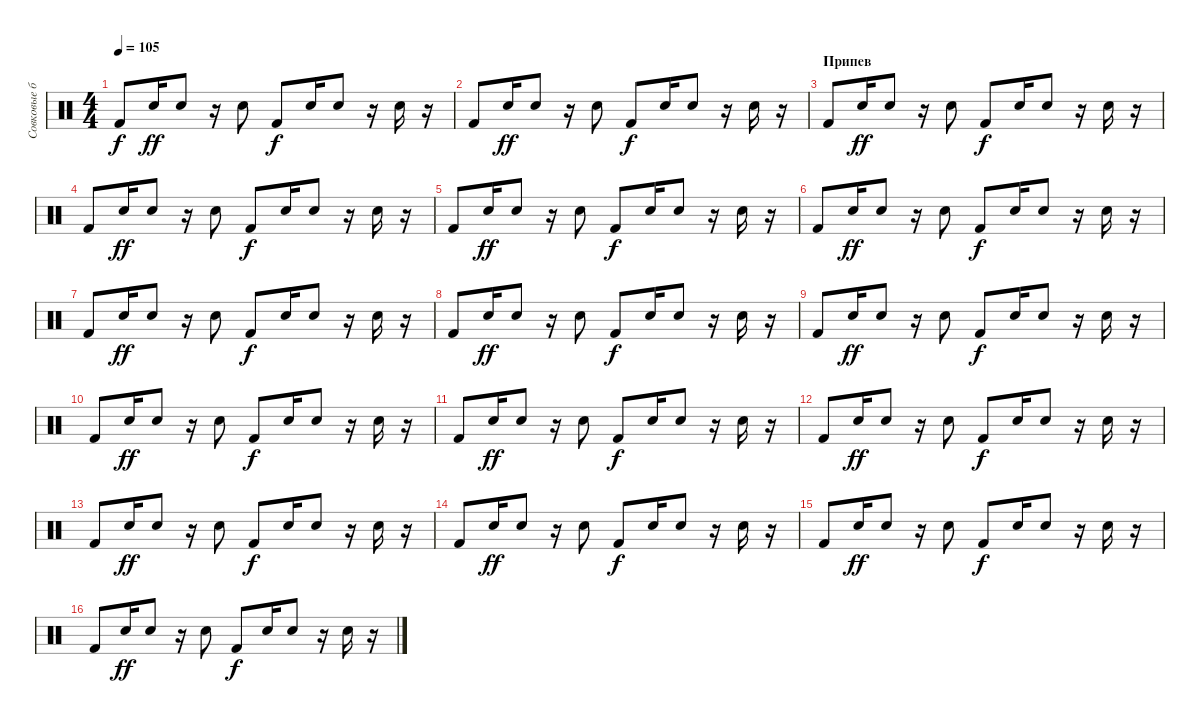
\track ("Совковые барабаны 1" "Совковые б") {instrument percussion}
\staff {score}
\articulation defaults
\ts (4 4)
\tempo 105
\clef neutral
\ks c "Kick (hit) 2".8{dy f} "Electric Snare (hit)".16{dy ff} "Electric Snare (hit)".8
r.16 "Electric Snare (hit)".8 "Kick (hit) 2".8{dy f} "Electric Snare (hit)".16 "Electric Snare (hit)".8 r.16 "Electric Snare (hit)".16 r.16 |
"Kick (hit) 2".8 "Electric Snare (hit)".16{dy ff} "Electric Snare (hit)".8 r.16 "Electric Snare (hit)".8 "Kick (hit) 2".8{dy f} "Electric Snare (hit)".16 "Electric Snare (hit)".8 r.16 "Electric Snare (hit)".16 r.16 |
\section ("" "Припев")
"Kick (hit) 2".8 "Electric Snare (hit)".16{dy ff} "Electric Snare (hit)".8 r.16 "Electric Snare (hit)".8 "Kick (hit) 2".8{dy f} "Electric Snare (hit)".16 "Electric Snare (hit)".8 r.16 "Electric Snare (hit)".16 r.16 |
"Kick (hit) 2".8 "Electric Snare (hit)".16{dy ff} "Electric Snare (hit)".8 r.16 "Electric Snare (hit)".8 "Kick (hit) 2".8{dy f} "Electric Snare (hit)".16 "Electric Snare (hit)".8 r.16 "Electric Snare (hit)".16 r.16 |
"Kick (hit) 2".8 "Electric Snare (hit)".16{dy ff} "Electric Snare (hit)".8 r.16 "Electric Snare (hit)".8 "Kick (hit) 2".8{dy f} "Electric Snare (hit)".16 "Electric Snare (hit)".8 r.16 "Electric Snare (hit)".16 r.16 |
"Kick (hit) 2".8 "Electric Snare (hit)".16{dy ff} "Electric Snare (hit)".8 r.16 "Electric Snare (hit)".8 "Kick (hit) 2".8{dy f} "Electric Snare (hit)".16 "Electric Snare (hit)".8 r.16 "Electric Snare (hit)".16 r.16 |
"Kick (hit) 2".8 "Electric Snare (hit)".16{dy ff} "Electric Snare (hit)".8 r.16 "Electric Snare (hit)".8 "Kick (hit) 2".8{dy f} "Electric Snare (hit)".16 "Electric Snare (hit)".8 r.16 "Electric Snare (hit)".16 r.16 |
"Kick (hit) 2".8 "Electric Snare (hit)".16{dy ff} "Electric Snare (hit)".8 r.16 "Electric Snare (hit)".8 "Kick (hit) 2".8{dy f} "Electric Snare (hit)".16 "Electric Snare (hit)".8 r.16 "Electric Snare (hit)".16 r.16 |
"Kick (hit) 2".8 "Electric Snare (hit)".16{dy ff} "Electric Snare (hit)".8 r.16 "Electric Snare (hit)".8 "Kick (hit) 2".8{dy f} "Electric Snare (hit)".16 "Electric Snare (hit)".8 r.16 "Electric Snare (hit)".16 r.16 |
"Kick (hit) 2".8 "Electric Snare (hit)".16{dy ff} "Electric Snare (hit)".8 r.16 "Electric Snare (hit)".8 "Kick (hit) 2".8{dy f} "Electric Snare (hit)".16 "Electric Snare (hit)".8 r.16 "Electric Snare (hit)".16 r.16 |
"Kick (hit) 2".8 "Electric Snare (hit)".16{dy ff} "Electric Snare (hit)".8 r.16 "Electric Snare (hit)".8 "Kick (hit) 2".8{dy f} "Electric Snare (hit)".16 "Electric Snare (hit)".8 r.16 "Electric Snare (hit)".16 r.16 |
"Kick (hit) 2".8 "Electric Snare (hit)".16{dy ff} "Electric Snare (hit)".8 r.16 "Electric Snare (hit)".8 "Kick (hit) 2".8{dy f} "Electric Snare (hit)".16 "Electric Snare (hit)".8 r.16 "Electric Snare (hit)".16 r.16 |
"Kick (hit) 2".8 "Electric Snare (hit)".16{dy ff} "Electric Snare (hit)".8 r.16 "Electric Snare (hit)".8 "Kick (hit) 2".8{dy f} "Electric Snare (hit)".16 "Electric Snare (hit)".8 r.16 "Electric Snare (hit)".16 r.16 |
"Kick (hit) 2".8 "Electric Snare (hit)".16{dy ff} "Electric Snare (hit)".8 r.16 "Electric Snare (hit)".8 "Kick (hit) 2".8{dy f} "Electric Snare (hit)".16 "Electric Snare (hit)".8 r.16 "Electric Snare (hit)".16 r.16 |
"Kick (hit) 2".8 "Electric Snare (hit)".16{dy ff} "Electric Snare (hit)".8 r.16 "Electric Snare (hit)".8 "Kick (hit) 2".8{dy f} "Electric Snare (hit)".16 "Electric Snare (hit)".8 r.16 "Electric Snare (hit)".16 r.16 |
"Kick (hit) 2".8 "Electric Snare (hit)".16{dy ff} "Electric Snare (hit)".8 r.16 "Electric Snare (hit)".8 "Kick (hit) 2".8{dy f} "Electric Snare (hit)".16 "Electric Snare (hit)".8 r.16 "Electric Snare (hit)".16 r.16
